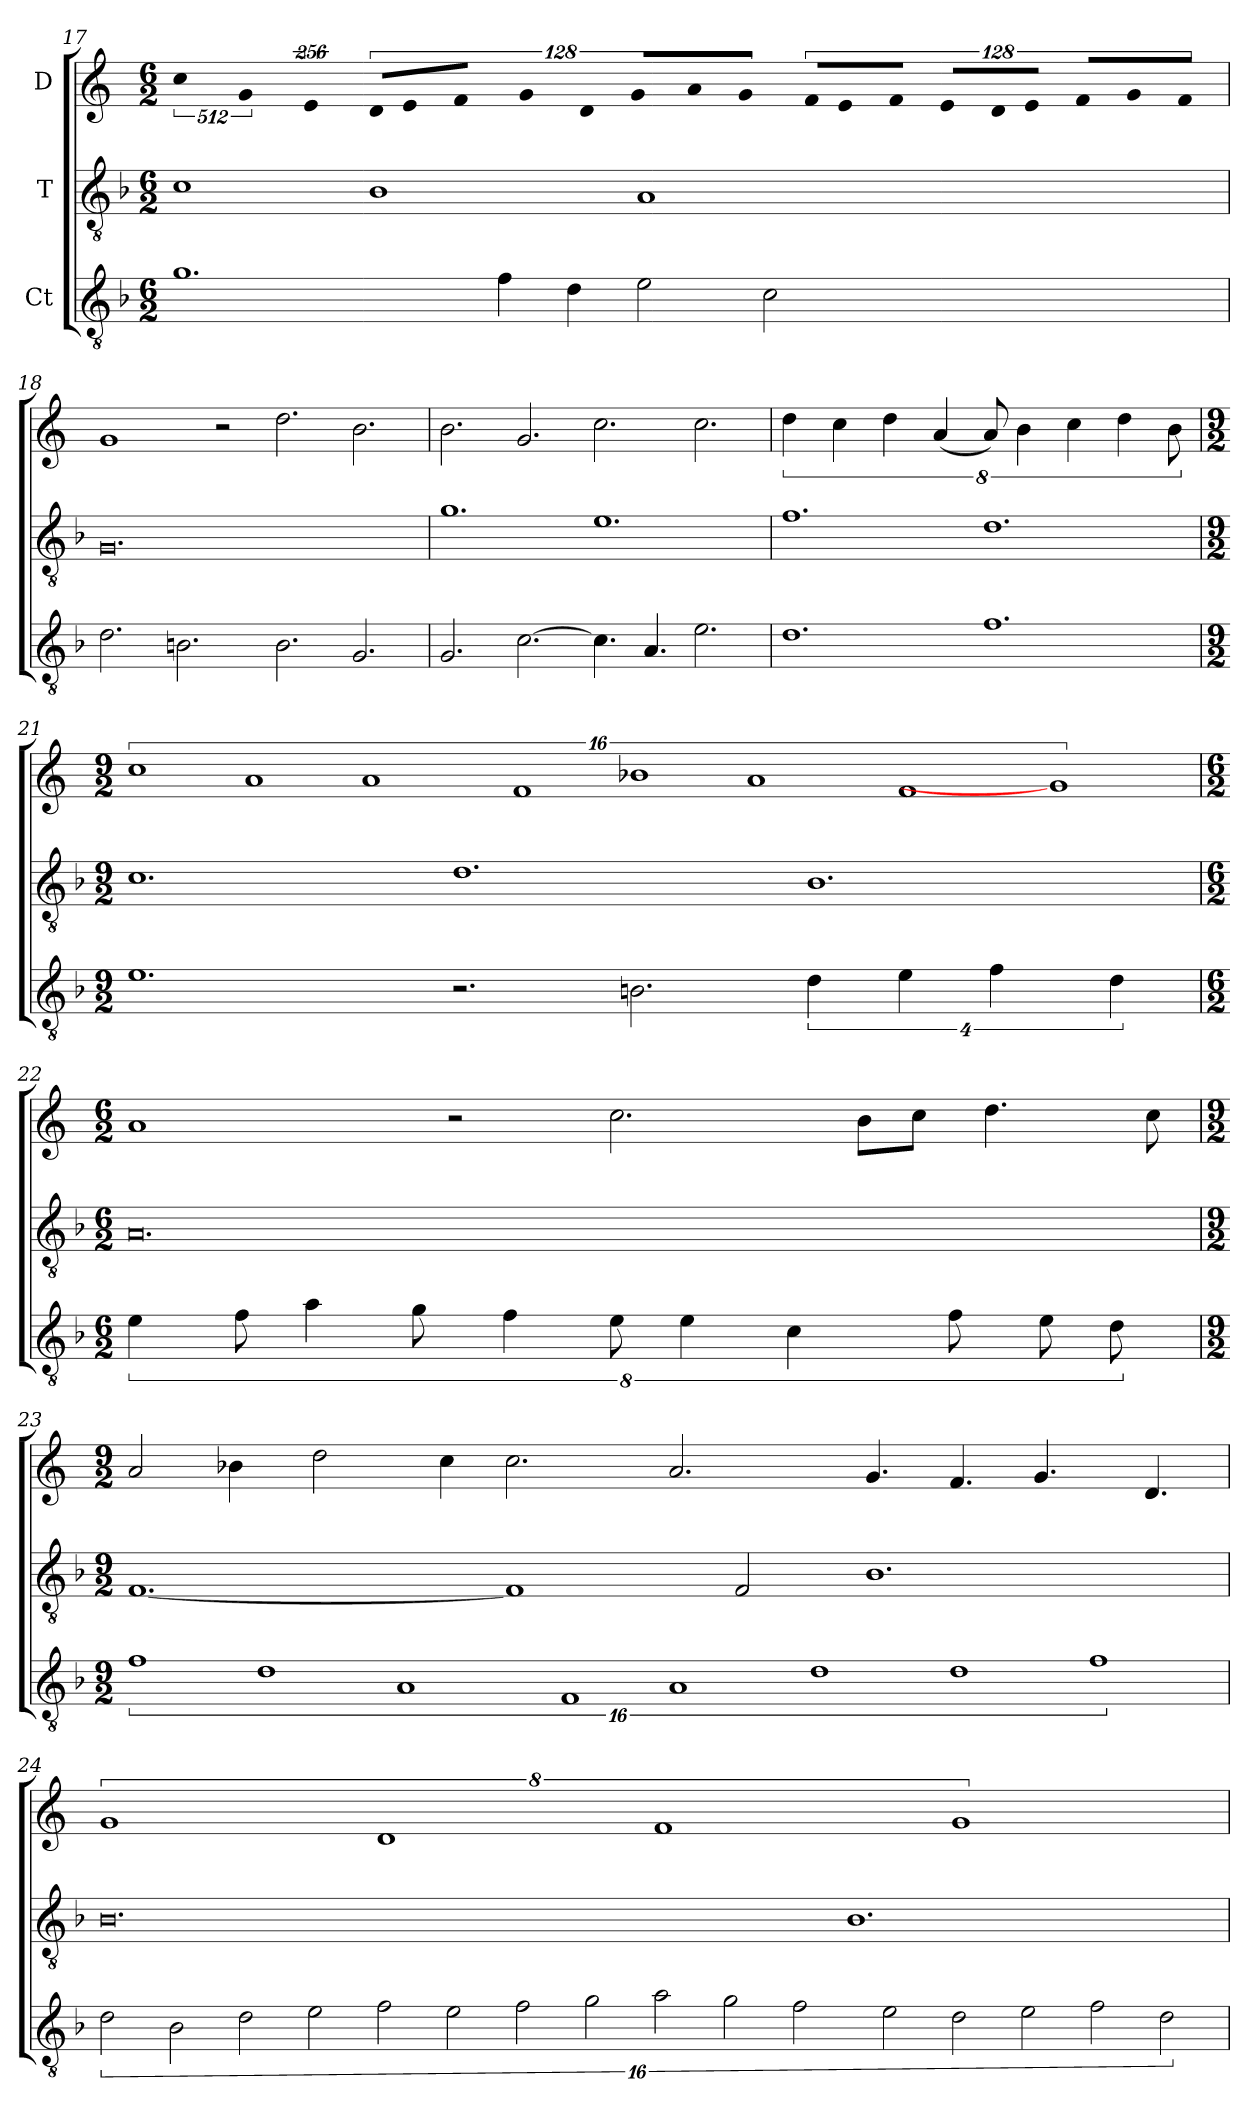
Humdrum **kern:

**kern	**kern	**kern
*part3	*part2	*part1
*staff3	*staff2	*staff1
*I"Ct	*I"T	*I"D
!!LO:PB:g=z
*clefGv2	*clefGv2	*clefG2
*ITrd7c12	*ITrd7c12	*
*k[b-]	*k[b-]	*k[]
*F:	*F:	*C:
*M6/2	*M6/2	*M6/2
=17	=17	=17
!	!	!LO:N:vis=2
1.Gi\	1Ci\	1024%341cci\
!	!	!LO:N:vis=2
.	.	1024%341gi/
!	!	!LO:N:vis=2
.	.	512%171ei/
!	!	!LO:N:vis=8
.	1BB-i/	1024%113di/L
!	!	!LO:N:vis=8
.	.	512%57ei/
!	!	!LO:N:vis=8
.	.	512%57fi/J
!	!	!LO:N:vis=4
.	.	1024%227gi/
4Fi\	.	.
!	!	!LO:N:vis=8
.	.	512%57di/
!	!	!LO:N:vis=8
.	.	512%57gi/L
4Di\	.	.
!	!	!LO:N:vis=8
.	.	512%57ai/
!	!	!LO:N:vis=8
.	.	512%57gi/J
!	!	!LO:N:vis=8
2Ei\	1AAi/	1024%113fi/L
!	!	!LO:N:vis=8
.	.	512%57ei/
!	!	!LO:N:vis=8
.	.	512%57fi/J
!	!	!LO:N:vis=8
.	.	512%57ei/L
!	!	!LO:N:vis=8
.	.	1024%113di/
2Ci\	.	.
!	!	!LO:N:vis=8
.	.	512%57ei/J
!	!	!LO:N:vis=8
.	.	512%57fi/L
!	!	!LO:N:vis=8
.	.	512%57gi/
!	!	!LO:N:vis=8
.	.	512%57fi/J
=18	=18	=18
2.Di\	0.GGi/	1gi/
2.BBni\	.	.
.	.	2r
2.BBi\	.	2.ddi\
2.GGi/	.	2.bi\
=19	=19	=19
2.GGi/	1.Gi\	2.bi\
[2.Ci\	.	2.gi/
4.Ci\]	1.Ei\	2.cci\
4.AAi/	.	.
2.Ei\	.	2.cci\
!!LO:LB:g=z
=20	=20	=20
1.Di\	1.Fi\	8%3ddi\
.	.	8%3cci\
.	.	8%3ddi\
.	.	(8%3ai/
1.Fi\	1.Di\	16%3ai/)
.	.	8%3bi\
.	.	8%3cci\
.	.	8%3ddi\
.	.	16%3bi\
=21	=21	=21
*M9/2	*M9/2	*M9/2
1.Ei\	1.Ci\	16%9cci\
.	.	16%9ai/
.	.	16%9ai/
2.r	1.Di\	.
.	.	16%9fi/
2.BBni\	.	16%9b-Xi\
.	.	16%9ai/
8%3Di\	1.BB-i/	.
8%3Ei\	.	16%9fi/
8%3Fi\	.	.
.	.	16%9gi/]
8%3Di\	.	.
=22	=22	=22
*M6/2	*M6/2	*M6/2
8%3Ei\	0.AAi/	1ai/
16%3Fi\	.	.
8%3Ai\	.	.
16%3Gi\	.	.
.	.	2r
8%3Fi\	.	.
16%3Ei\	.	2.cci\
8%3Ei\	.	.
8%3Ci\	.	.
.	.	8bi\L
.	.	8cci\J
16%3Fi\	.	.
.	.	4.ddi\
16%3Ei\	.	.
16%3Di\	.	.
.	.	8cci\
!!LO:LB:g=z
=23	=23	=23
*M9/2	*M9/2	*M9/2
16%9Fi\	[1.FFi/	2ai/
.	.	4b-Xi\
16%9Di\	.	.
.	.	2ddi\
16%9AAi/	.	.
.	.	4cci\
.	1FFi/]	2.cci\
16%9FFi/	.	.
16%9AAi/	.	2.ai/
.	2FFi/	.
16%9Di\	.	.
.	1.BB-i/	4.gi/
16%9Di\	.	4.fi/
.	.	4.gi/
16%9Fi\	.	.
.	.	4.di/
=24	=24	=24
32%9Di\	0.BB-i/	8%9gi/
32%9BB-i\	.	.
32%9Di\	.	.
32%9Ei\	.	.
32%9Fi\	.	8%9di/
32%9Ei\	.	.
32%9Fi\	.	.
32%9Gi\	.	.
32%9Ai\	.	8%9fi/
32%9Gi\	.	.
32%9Fi\	.	.
.	1.BB-i/	.
32%9Ei\	.	.
32%9Di\	.	8%9gi/
32%9Ei\	.	.
32%9Fi\	.	.
32%9Di\	.	.
=	=	=
*-	*-	*-
